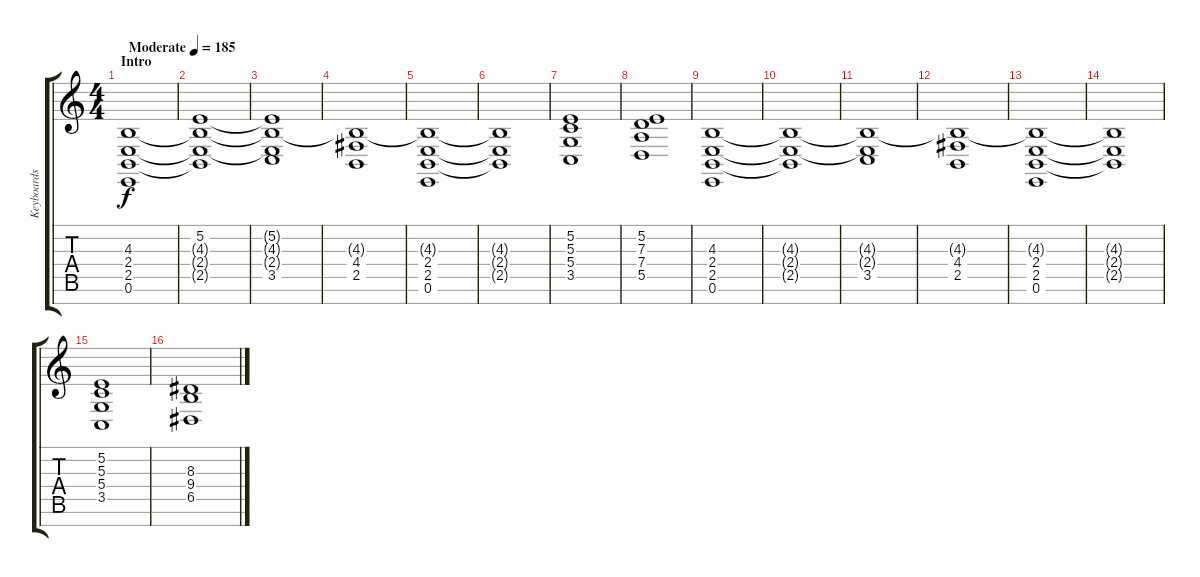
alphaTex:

\track ("Keyboards" "Keyboards") {instrument stringensemble1}
\staff {score tabs}
\tuning (E4 B3 G3 D3 A2 E2 B1) {hide}
\ts (4 4)
\section ("" "Intro")
\tempo (185 "Moderate")
\clef g2
\ks c
(4.3 2.4 2.5 0.6).1{dy f instrument stringensemble1} |
(5.2 4.3{t} 2.4{t} 2.5{t}).1 |
(5.2{t} 4.3{t} 2.4{t} 3.5).1 |
(4.3{t} 4.4 2.5).1 |
(4.3{t} 2.4 2.5 0.6).1 |
(4.3{t} 2.4{t} 2.5{t}).1 |
(5.2 5.3 5.4 3.5).1 |
(5.2 7.3 7.4 5.5).1 |
(4.3 2.4 2.5 0.6).1 |
(4.3{t} 2.4{t} 2.5{t}).1 |
(4.3{t} 2.4{t} 3.5).1 |
(4.3{t} 4.4 2.5).1 |
(4.3{t} 2.4 2.5 0.6).1 |
(4.3{t} 2.4{t} 2.5{t}).1 |
(5.2 5.3 5.4 3.5).1 |
(8.3 9.4 6.5).1
